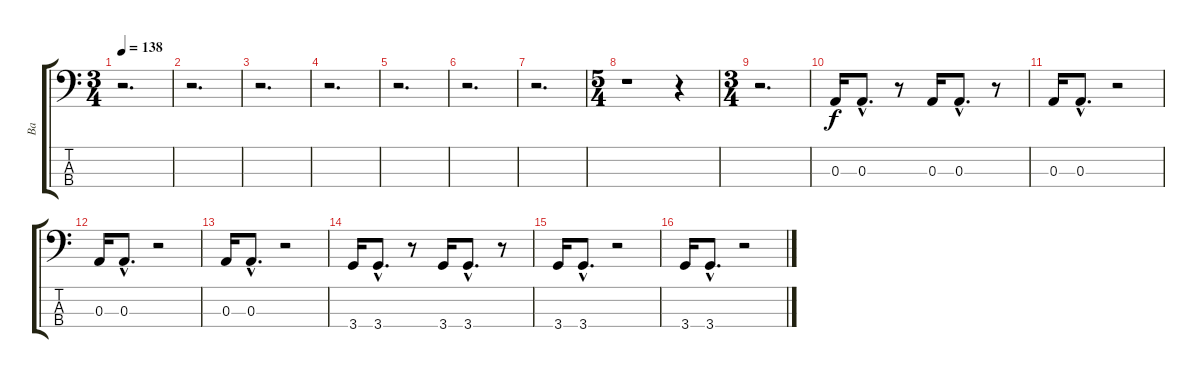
\track ("Ba" "Ba") {instrument electricbassfinger}
\staff {score tabs}
\tuning (G2 D2 A1 E1) {hide}
\ts (3 4)
\tempo 138
\clef f4
\ks c
r.2{d dy f} |
r.2{d} |
r.2{d} |
r.2{d} |
r.2{d} |
r.2{d} |
r.2{d} |
\ts (5 4)
r.1 r.4 |
\ts (3 4)
r.2{d} |
0.3.16 0.3{hac}.8{d} r.8 0.3.16 0.3{hac}.8{d} r.8 |
0.3.16 0.3{hac}.8{d} r.2 |
0.3.16 0.3{hac}.8{d} r.2 |
0.3.16 0.3{hac}.8{d} r.2 |
3.4.16 3.4{hac}.8{d} r.8 3.4.16 3.4{hac}.8{d} r.8 |
3.4.16 3.4{hac}.8{d} r.2 |
3.4.16 3.4{hac}.8{d} r.2
